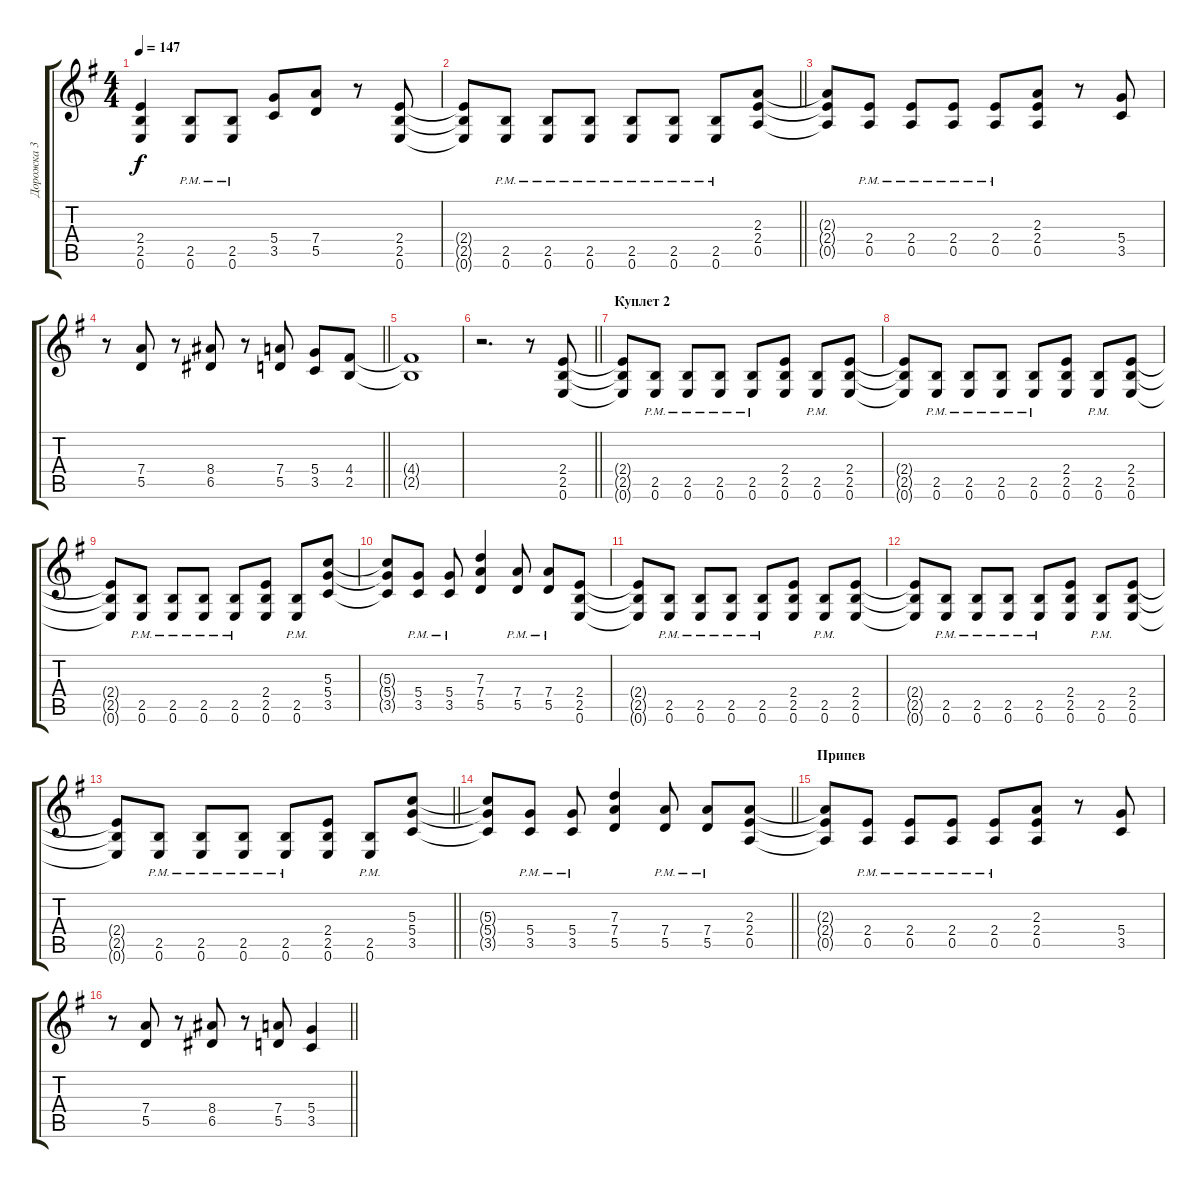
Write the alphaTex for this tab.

\track ("Дорожка 3" "Дорожка 3") {instrument overdrivenguitar}
\staff {score tabs}
\tuning (E4 B3 G3 D3 A2 E2) {hide}
\ts (4 4)
\tempo 147
\clef g2
\ks eminor
(2.4 2.5 0.6).4{dy f} (2.5{pm} 0.6{pm}).8 (2.5{pm} 0.6{pm}).8 (5.4 3.5).8 (7.4 5.5).8 r.8 (2.4 2.5 0.6).8 |
\barLineRight lightlight
(2.4{t} 2.5{t} 0.6{t}).8 (2.5{pm} 0.6{pm}).8 (2.5{pm} 0.6{pm}).8 (2.5{pm} 0.6{pm}).8 (2.5{pm} 0.6{pm}).8 (2.5{pm} 0.6{pm}).8 (2.5{pm} 0.6{pm}).8 (2.3 2.4 0.5).8 |
(2.3{t} 2.4{t} 0.5{t}).8 (2.4{pm} 0.5{pm}).8 (2.4{pm} 0.5{pm}).8 (2.4{pm} 0.5{pm}).8 (2.4{pm} 0.5{pm}).8 (2.3 2.4 0.5).8 r.8 (5.4 3.5).8 |
\barLineRight lightlight
r.8 (7.4 5.5).8 r.8 (8.4 6.5).8 r.8 (7.4 5.5).8 (5.4 3.5).8 (4.4 2.5).8 |
(4.4{t} 2.5{t}).1 |
\barLineRight lightlight
r.2{d} r.8 (2.4 2.5 0.6).8 |
\section ("" "Куплет 2")
(2.4{t} 2.5{t} 0.6{t}).8 (2.5{pm} 0.6{pm}).8 (2.5{pm} 0.6{pm}).8 (2.5{pm} 0.6{pm}).8 (2.5{pm} 0.6{pm}).8 (2.4 2.5 0.6).8 (2.5{pm} 0.6{pm}).8 (2.4 2.5 0.6).8 |
(2.4{t} 2.5{t} 0.6{t}).8 (2.5{pm} 0.6{pm}).8 (2.5{pm} 0.6{pm}).8 (2.5{pm} 0.6{pm}).8 (2.5{pm} 0.6{pm}).8 (2.4 2.5 0.6).8 (2.5{pm} 0.6{pm}).8 (2.4 2.5 0.6).8 |
(2.4{t} 2.5{t} 0.6{t}).8 (2.5{pm} 0.6{pm}).8 (2.5{pm} 0.6{pm}).8 (2.5{pm} 0.6{pm}).8 (2.5{pm} 0.6{pm}).8 (2.4 2.5 0.6).8 (2.5{pm} 0.6{pm}).8 (5.3 5.4 3.5).8 |
(5.3{t} 5.4{t} 3.5{t}).8 (5.4{pm} 3.5{pm}).8 (5.4{pm} 3.5{pm}).8 (7.3 7.4 5.5).4 (7.4{pm} 5.5{pm}).8 (7.4{pm} 5.5{pm}).8 (2.4 2.5 0.6).8 |
(2.4{t} 2.5{t} 0.6{t}).8 (2.5{pm} 0.6{pm}).8 (2.5{pm} 0.6{pm}).8 (2.5{pm} 0.6{pm}).8 (2.5{pm} 0.6{pm}).8 (2.4 2.5 0.6).8 (2.5{pm} 0.6{pm}).8 (2.4 2.5 0.6).8 |
(2.4{t} 2.5{t} 0.6{t}).8 (2.5{pm} 0.6{pm}).8 (2.5{pm} 0.6{pm}).8 (2.5{pm} 0.6{pm}).8 (2.5{pm} 0.6{pm}).8 (2.4 2.5 0.6).8 (2.5{pm} 0.6{pm}).8 (2.4 2.5 0.6).8 |
\barLineRight lightlight
(2.4{t} 2.5{t} 0.6{t}).8 (2.5{pm} 0.6{pm}).8 (2.5{pm} 0.6{pm}).8 (2.5{pm} 0.6{pm}).8 (2.5{pm} 0.6{pm}).8 (2.4 2.5 0.6).8 (2.5{pm} 0.6{pm}).8 (5.3 5.4 3.5).8 |
\barLineRight lightlight
(5.3{t} 5.4{t} 3.5{t}).8 (5.4{pm} 3.5{pm}).8 (5.4{pm} 3.5{pm}).8 (7.3 7.4 5.5).4 (7.4{pm} 5.5{pm}).8 (7.4{pm} 5.5{pm}).8 (2.3 2.4 0.5).8 |
\section ("" "Припев")
(2.3{t} 2.4{t} 0.5{t}).8 (2.4{pm} 0.5{pm}).8 (2.4{pm} 0.5{pm}).8 (2.4{pm} 0.5{pm}).8 (2.4{pm} 0.5{pm}).8 (2.3 2.4 0.5).8 r.8 (5.4 3.5).8 |
\barLineRight lightlight
r.8 (7.4 5.5).8 r.8 (8.4 6.5).8 r.8 (7.4 5.5).8 (5.4 3.5).4
